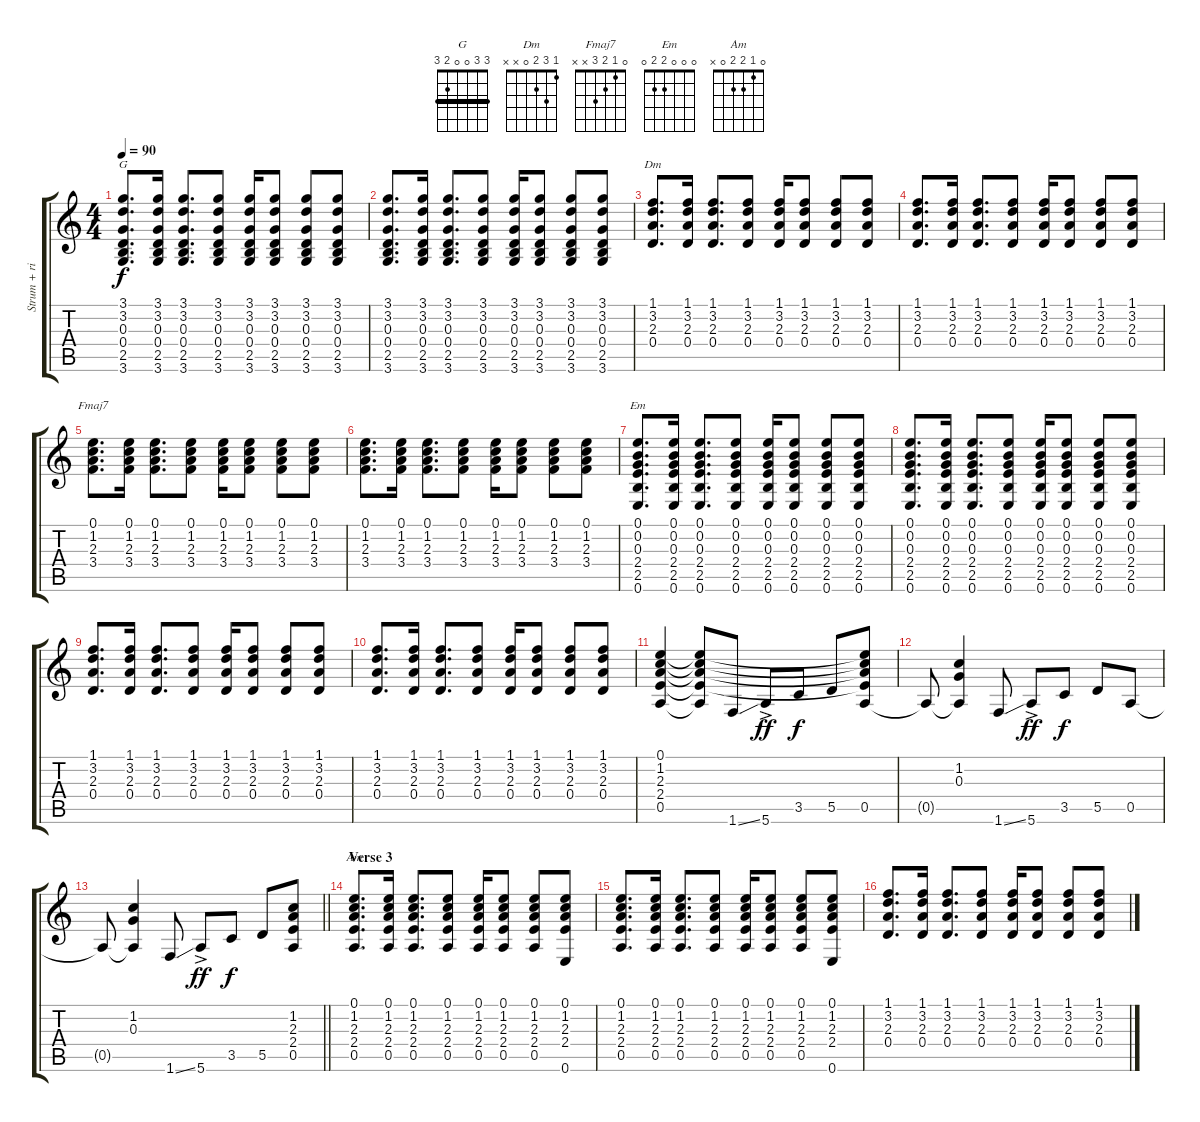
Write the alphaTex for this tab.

\track ("Strum + riff" "Strum + ri") {instrument acousticguitarsteel}
\staff {score tabs}
\tuning (E4 B3 G3 D3 A2 E2) {hide}
\chord ("G" 3 3 0 0 2 3) {barre 3}
\chord ("Dm" 1 3 2 0 x x)
\chord ("Fmaj7" 0 1 2 3 x x)
\chord ("Em" 0 0 0 2 2 0)
\chord ("Am" 0 1 2 2 0 x)
\ts (4 4)
\tempo 90
\clef g2
\ks aminor
(3.1 3.2 0.3 0.4 2.5 3.6).8{d ch "G" dy f} (3.1 3.2 0.3 0.4 2.5 3.6).16 (3.1 3.2 0.3 0.4 2.5 3.6).8{d} (3.1 3.2 0.3 0.4 2.5 3.6).8 (3.1 3.2 0.3 0.4 2.5 3.6).16 (3.1 3.2 0.3 0.4 2.5 3.6).8 (3.1 3.2 0.3 0.4 2.5 3.6).8 (3.1 3.2 0.3 0.4 2.5 3.6).8 |
(3.1 3.2 0.3 0.4 2.5 3.6).8{d} (3.1 3.2 0.3 0.4 2.5 3.6).16 (3.1 3.2 0.3 0.4 2.5 3.6).8{d} (3.1 3.2 0.3 0.4 2.5 3.6).8 (3.1 3.2 0.3 0.4 2.5 3.6).16 (3.1 3.2 0.3 0.4 2.5 3.6).8 (3.1 3.2 0.3 0.4 2.5 3.6).8 (3.1 3.2 0.3 0.4 2.5 3.6).8 |
(1.1 3.2 2.3 0.4).8{d ch "Dm"} (1.1 3.2 2.3 0.4).16 (1.1 3.2 2.3 0.4).8{d} (1.1 3.2 2.3 0.4).8 (1.1 3.2 2.3 0.4).16 (1.1 3.2 2.3 0.4).8 (1.1 3.2 2.3 0.4).8 (1.1 3.2 2.3 0.4).8 |
(1.1 3.2 2.3 0.4).8{d} (1.1 3.2 2.3 0.4).16 (1.1 3.2 2.3 0.4).8{d} (1.1 3.2 2.3 0.4).8 (1.1 3.2 2.3 0.4).16 (1.1 3.2 2.3 0.4).8 (1.1 3.2 2.3 0.4).8 (1.1 3.2 2.3 0.4).8 |
(0.1 1.2 2.3 3.4).8{d ch "Fmaj7"} (0.1 1.2 2.3 3.4).16 (0.1 1.2 2.3 3.4).8{d} (0.1 1.2 2.3 3.4).8 (0.1 1.2 2.3 3.4).16 (0.1 1.2 2.3 3.4).8 (0.1 1.2 2.3 3.4).8 (0.1 1.2 2.3 3.4).8 |
(0.1 1.2 2.3 3.4).8{d} (0.1 1.2 2.3 3.4).16 (0.1 1.2 2.3 3.4).8{d} (0.1 1.2 2.3 3.4).8 (0.1 1.2 2.3 3.4).16 (0.1 1.2 2.3 3.4).8 (0.1 1.2 2.3 3.4).8 (0.1 1.2 2.3 3.4).8 |
(0.1 0.2 0.3 2.4 2.5 0.6).8{d ch "Em"} (0.1 0.2 0.3 2.4 2.5 0.6).16 (0.1 0.2 0.3 2.4 2.5 0.6).8{d} (0.1 0.2 0.3 2.4 2.5 0.6).8 (0.1 0.2 0.3 2.4 2.5 0.6).16 (0.1 0.2 0.3 2.4 2.5 0.6).8 (0.1 0.2 0.3 2.4 2.5 0.6).8 (0.1 0.2 0.3 2.4 2.5 0.6).8 |
(0.1 0.2 0.3 2.4 2.5 0.6).8{d} (0.1 0.2 0.3 2.4 2.5 0.6).16 (0.1 0.2 0.3 2.4 2.5 0.6).8{d} (0.1 0.2 0.3 2.4 2.5 0.6).8 (0.1 0.2 0.3 2.4 2.5 0.6).16 (0.1 0.2 0.3 2.4 2.5 0.6).8 (0.1 0.2 0.3 2.4 2.5 0.6).8 (0.1 0.2 0.3 2.4 2.5 0.6).8 |
(1.1 3.2 2.3 0.4).8{d} (1.1 3.2 2.3 0.4).16 (1.1 3.2 2.3 0.4).8{d} (1.1 3.2 2.3 0.4).8 (1.1 3.2 2.3 0.4).16 (1.1 3.2 2.3 0.4).8 (1.1 3.2 2.3 0.4).8 (1.1 3.2 2.3 0.4).8 |
(1.1 3.2 2.3 0.4).8{d} (1.1 3.2 2.3 0.4).16 (1.1 3.2 2.3 0.4).8{d} (1.1 3.2 2.3 0.4).8 (1.1 3.2 2.3 0.4).16 (1.1 3.2 2.3 0.4).8 (1.1 3.2 2.3 0.4).8 (1.1 3.2 2.3 0.4).8 |
(0.1 1.2 2.3 2.4 0.5).4 (0.1{t} 1.2{t} 2.3{t} 2.4{t} 0.5{t}).8 1.6{ss}.8{volume 9} 5.6{ac}.8{dy ff} 3.5.8{dy f} 5.5.8 (0.1{t} 1.2{t} 2.3{t} 2.4{t} 0.5).8 |
0.5{t}.8 (1.2 0.3 0.5{t}).4 1.6{ss}.8 5.6{ac}.8{dy ff} 3.5.8{dy f} 5.5.8 0.5.8 |
\barLineRight lightlight
0.5{t}.8 (1.2 0.3 0.5{t}).4 1.6{ss}.8 5.6{ac}.8{dy ff} 3.5.8{dy f} 5.5.8 (1.2 2.3 2.4 0.5).8 |
\section ("" "Verse 3")
(0.1 1.2 2.3 2.4 0.5).8{d ch "Am"} (0.1 1.2 2.3 2.4 0.5).16 (0.1 1.2 2.3 2.4 0.5).8{d} (0.1 1.2 2.3 2.4 0.5).8 (0.1 1.2 2.3 2.4 0.5).16 (0.1 1.2 2.3 2.4 0.5).8 (0.1 1.2 2.3 2.4 0.5).8 (0.1 1.2 2.3 2.4 0.6).8 |
(0.1 1.2 2.3 2.4 0.5).8{d} (0.1 1.2 2.3 2.4 0.5).16 (0.1 1.2 2.3 2.4 0.5).8{d} (0.1 1.2 2.3 2.4 0.5).8 (0.1 1.2 2.3 2.4 0.5).16 (0.1 1.2 2.3 2.4 0.5).8 (0.1 1.2 2.3 2.4 0.5).8 (0.1 1.2 2.3 2.4 0.6).8 |
(1.1 3.2 2.3 0.4).8{d} (1.1 3.2 2.3 0.4).16 (1.1 3.2 2.3 0.4).8{d} (1.1 3.2 2.3 0.4).8 (1.1 3.2 2.3 0.4).16 (1.1 3.2 2.3 0.4).8 (1.1 3.2 2.3 0.4).8 (1.1 3.2 2.3 0.4).8
